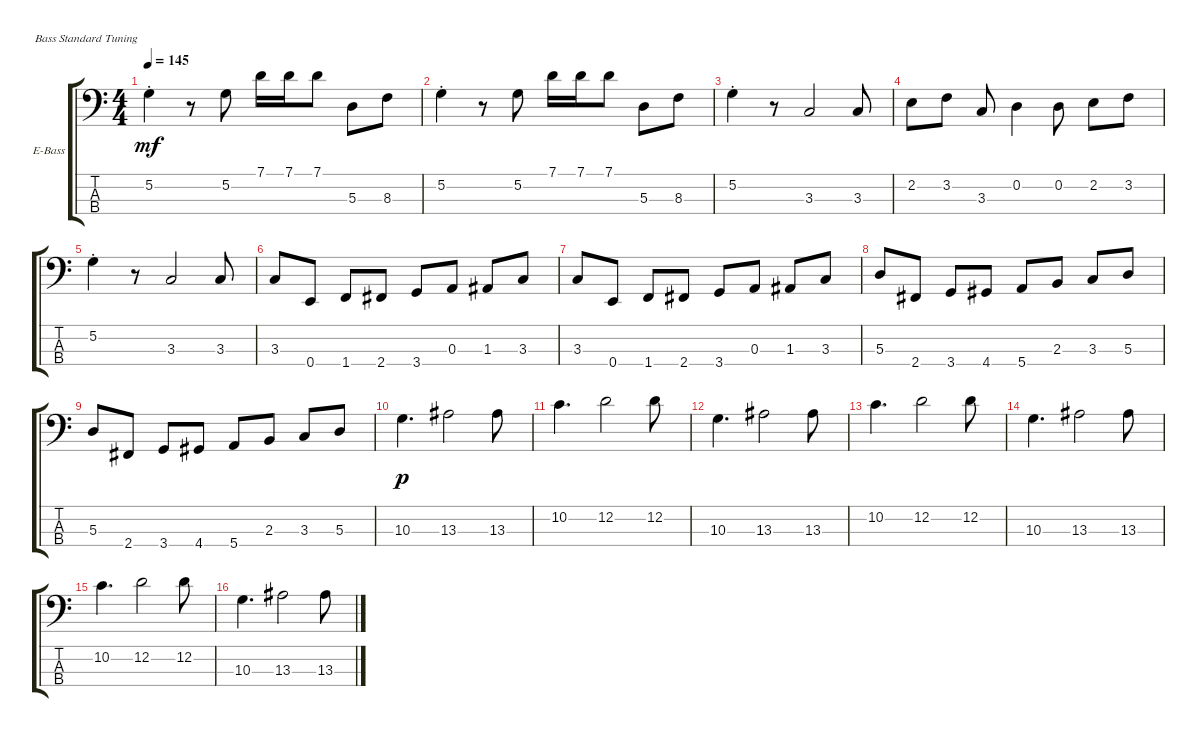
\defaultSystemsLayout 4
\bracketExtendMode groupsimilarinstruments
\firstSystemTrackNameOrientation horizontal
\otherSystemsTrackNameOrientation horizontal
\track ("Electric Bass" "E-Bass") {instrument electricbassfinger}
\staff {score tabs}
\tuning (G2 D2 A1 E1)
\ts (4 4)
\tempo 145
\clef f4
\ks c
5.2{st}.4{dy mf} r.8 5.2.8 7.1.16 7.1.16 7.1.8 5.3.8 8.3.8 |
5.2{st}.4 r.8 5.2.8 7.1.16 7.1.16 7.1.8 5.3.8 8.3.8 |
5.2{st}.4 r.8 3.3.2 3.3.8 |
2.2.8 3.2.8 3.3.8 0.2.4 0.2.8 2.2.8 3.2.8 |
5.2{st}.4 r.8 3.3.2 3.3.8 |
3.3.8 0.4.8 1.4.8 2.4.8 3.4.8 0.3.8 1.3.8 3.3.8 |
3.3.8 0.4.8 1.4.8 2.4.8 3.4.8 0.3.8 1.3.8 3.3.8 |
5.3.8 2.4.8 3.4.8 4.4.8 5.4.8 2.3.8 3.3.8 5.3.8 |
5.3.8 2.4.8 3.4.8 4.4.8 5.4.8 2.3.8 3.3.8 5.3.8 |
10.3.4{d dy p} 13.3.2 13.3.8 |
10.2.4{d} 12.2.2 12.2.8 |
10.3.4{d} 13.3.2 13.3.8 |
10.2.4{d} 12.2.2 12.2.8 |
10.3.4{d} 13.3.2 13.3.8 |
10.2.4{d} 12.2.2 12.2.8 |
10.3.4{d} 13.3.2 13.3.8
